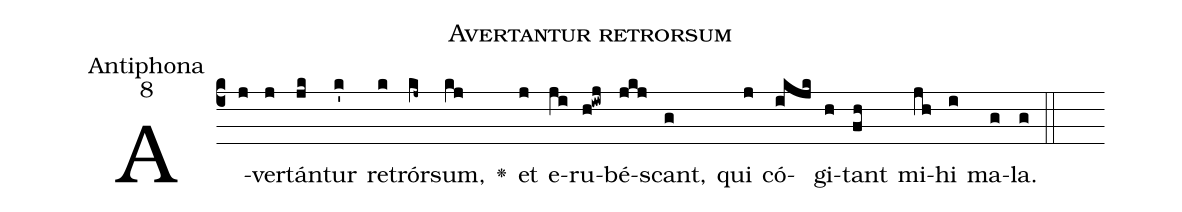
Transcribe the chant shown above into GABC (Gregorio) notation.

name:Avertantur retrorsum;
office-part:Antiphona;
mode:8;
%%
(c4) A(j)ver(j)tán(jk)tur(k') re(k)trór(kj~)sum,(kj) <v>\greheightstar</v>() et(j) e(ji)ru(h!iwj)bé(jkj)scant,(g) qui(j) có(ikjk)gi(h)tant(fh) mi(jh)hi(i) ma(g)la.(g) (::)
